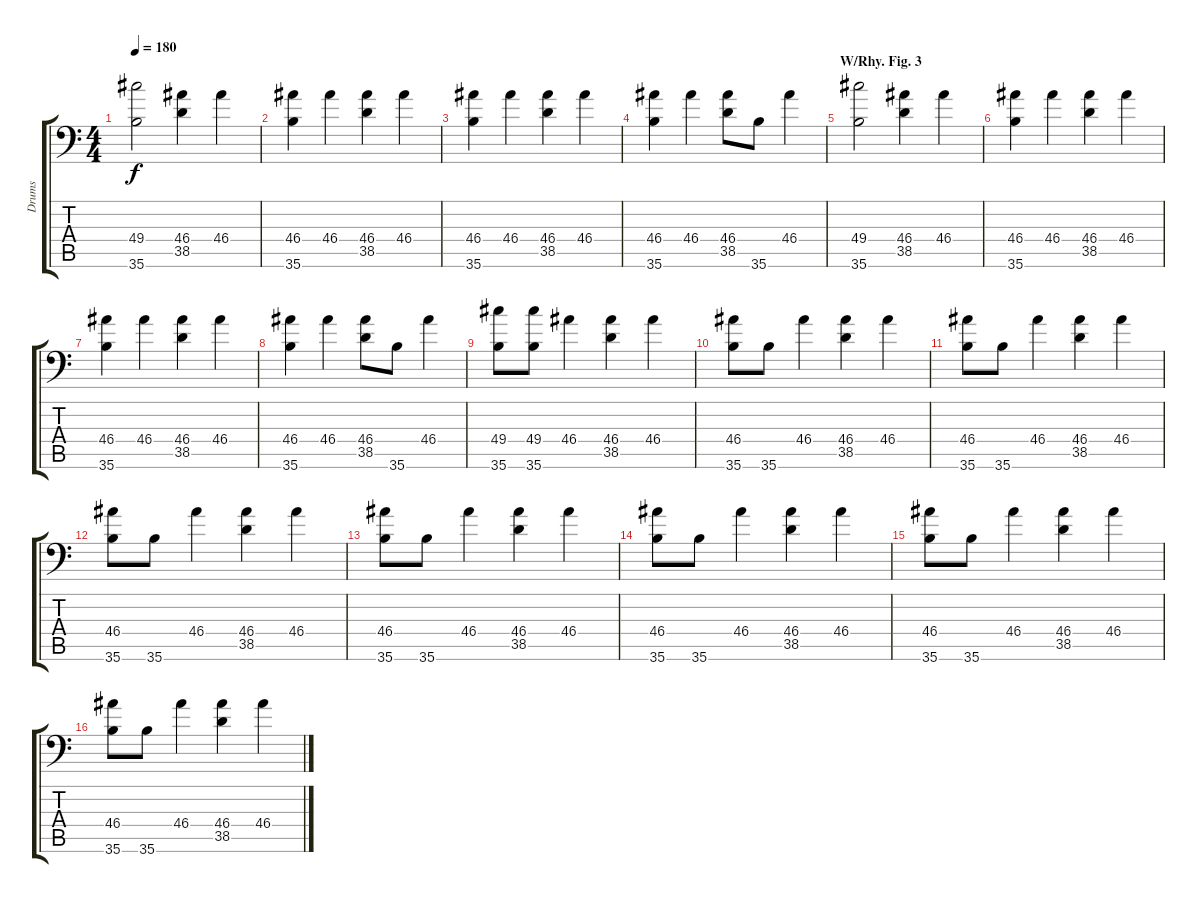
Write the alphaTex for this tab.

\track ("Drums" "Drums") {instrument acousticgrandpiano}
\staff {score tabs}
\tuning (C-1 C-1 C-1 C-1 C-1 C-1) {hide}
\ts (4 4)
\tempo 180
\clef f4
\ks c
(49.4 35.6).2{dy f} (46.4 38.5).4 46.4.4 |
(46.4 35.6).4 46.4.4 (46.4 38.5).4 46.4.4 |
(46.4 35.6).4 46.4.4 (46.4 38.5).4 46.4.4 |
(46.4 35.6).4 46.4.4 (46.4 38.5).8 35.6.8 46.4.4 |
\section ("" "W/Rhy. Fig. 3")
(49.4 35.6).2 (46.4 38.5).4 46.4.4 |
(46.4 35.6).4 46.4.4 (46.4 38.5).4 46.4.4 |
(46.4 35.6).4 46.4.4 (46.4 38.5).4 46.4.4 |
(46.4 35.6).4 46.4.4 (46.4 38.5).8 35.6.8 46.4.4 |
(49.4 35.6).8 (49.4 35.6).8 46.4.4 (46.4 38.5).4 46.4.4 |
(46.4 35.6).8 35.6.8 46.4.4 (46.4 38.5).4 46.4.4 |
(46.4 35.6).8 35.6.8 46.4.4 (46.4 38.5).4 46.4.4 |
(46.4 35.6).8 35.6.8 46.4.4 (46.4 38.5).4 46.4.4 |
(46.4 35.6).8 35.6.8 46.4.4 (46.4 38.5).4 46.4.4 |
(46.4 35.6).8 35.6.8 46.4.4 (46.4 38.5).4 46.4.4 |
(46.4 35.6).8 35.6.8 46.4.4 (46.4 38.5).4 46.4.4 |
(46.4 35.6).8 35.6.8 46.4.4 (46.4 38.5).4 46.4.4
